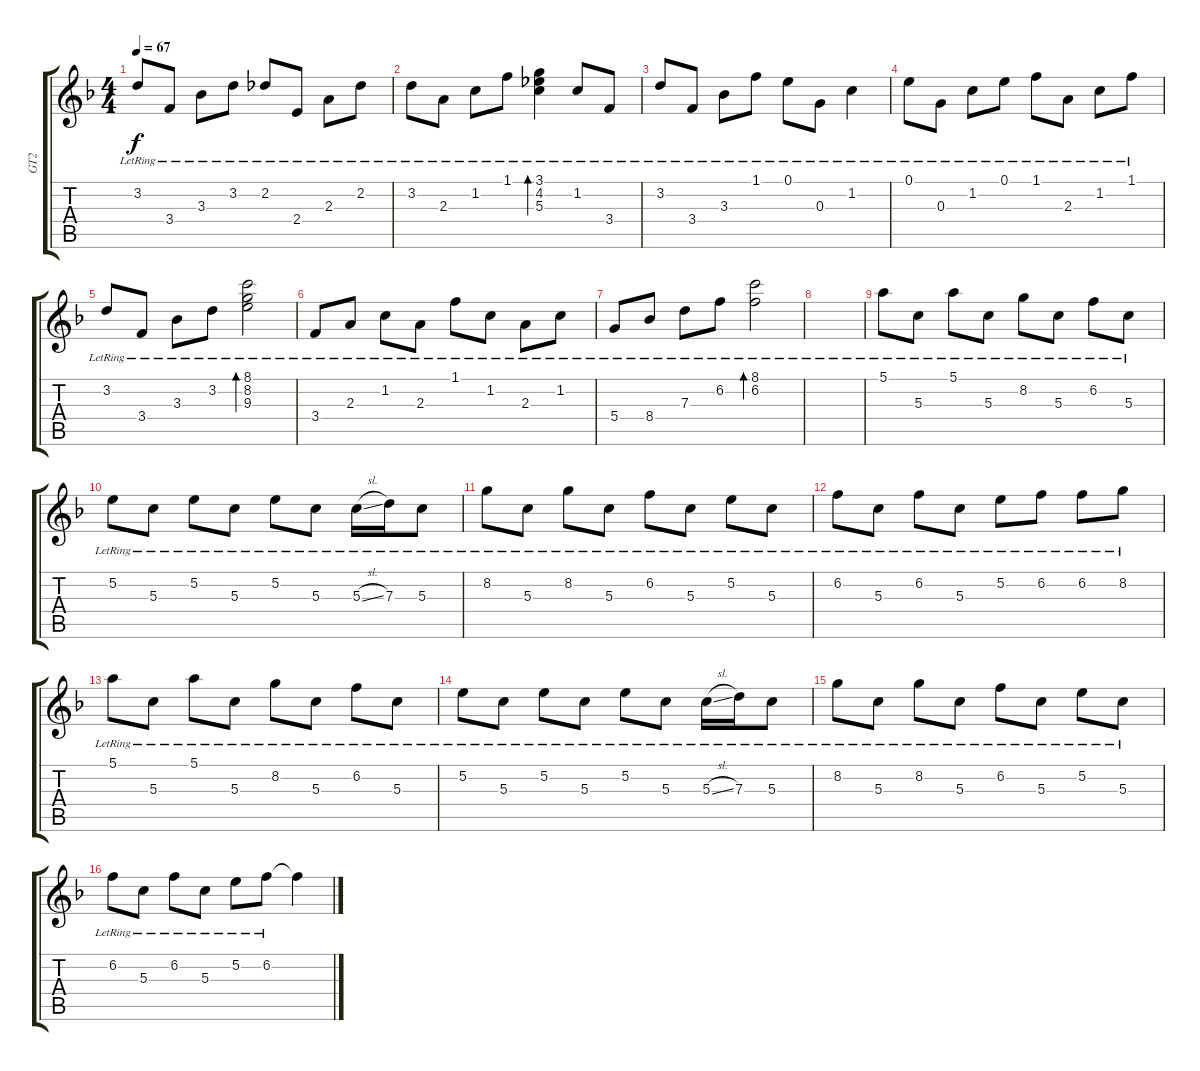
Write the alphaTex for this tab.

\track ("GT2" "GT2") {instrument electricguitarjazz}
\staff {score tabs}
\tuning (E4 B3 G3 D3 A2 E2) {hide}
\ts (4 4)
\tempo 67
\clef g2
\ks f
3.2{lr}.8{dy f} 3.4{lr}.8 3.3{lr}.8 3.2{lr}.8 2.2{lr}.8 2.4{lr}.8 2.3{lr}.8 2.2{lr}.8 |
3.2{lr}.8 2.3{lr}.8 1.2{lr}.8 1.1{lr}.8 (3.1{lr} 4.2{lr} 5.3{lr}).4{bd 240} 1.2{lr}.8 3.4{lr}.8 |
3.2{lr}.8 3.4{lr}.8 3.3{lr}.8 1.1{lr}.8 0.1{lr}.8 0.3{lr}.8 1.2{lr}.4 |
0.1{lr}.8 0.3{lr}.8 1.2{lr}.8 0.1{lr}.8 1.1{lr}.8 2.3{lr}.8 1.2{lr}.8 1.1{lr}.8 |
3.2{lr}.8 3.4{lr}.8 3.3{lr}.8 3.2{lr}.8 (8.1{lr} 8.2{lr} 9.3{lr}).2{bd 120} |
3.4{lr}.8 2.3{lr}.8 1.2{lr}.8 2.3{lr}.8 1.1{lr}.8 1.2{lr}.8 2.3{lr}.8 1.2{lr}.8 |
5.4{lr}.8 8.4{lr}.8 7.3{lr}.8 6.2{lr}.8 (8.1{lr} 6.2{lr}).2{bd 120} |
|
5.1{lr}.8 5.3{lr}.8{txt ""} 5.1{lr}.8 5.3{lr}.8 8.2{lr}.8 5.3{lr}.8 6.2{lr}.8 5.3{lr}.8 |
5.2{lr}.8 5.3{lr}.8 5.2{lr}.8 5.3{lr}.8 5.2{lr}.8 5.3{lr}.8 5.3{sl lr}.16 7.3{lr}.16 5.3{lr}.8 |
8.2{lr}.8 5.3{lr}.8 8.2{lr}.8 5.3{lr}.8 6.2{lr}.8 5.3{lr}.8 5.2{lr}.8 5.3{lr}.8 |
6.2{lr}.8 5.3{lr}.8 6.2{lr}.8 5.3{lr}.8 5.2{lr}.8 6.2{lr}.8 6.2{lr}.8 8.2{lr}.8 |
5.1{lr}.8 5.3{lr}.8 5.1{lr}.8 5.3{lr}.8 8.2{lr}.8 5.3{lr}.8 6.2{lr}.8 5.3{lr}.8 |
5.2{lr}.8 5.3{lr}.8 5.2{lr}.8 5.3{lr}.8 5.2{lr}.8 5.3{lr}.8 5.3{sl lr}.16 7.3{lr}.16 5.3{lr}.8 |
8.2{lr}.8 5.3{lr}.8 8.2{lr}.8 5.3{lr}.8 6.2{lr}.8 5.3{lr}.8 5.2{lr}.8 5.3{lr}.8{txt ""} |
6.2{lr}.8 5.3{lr}.8 6.2{lr}.8 5.3{lr}.8 5.2{lr}.8 6.2{lr}.8 6.2{t}.4
